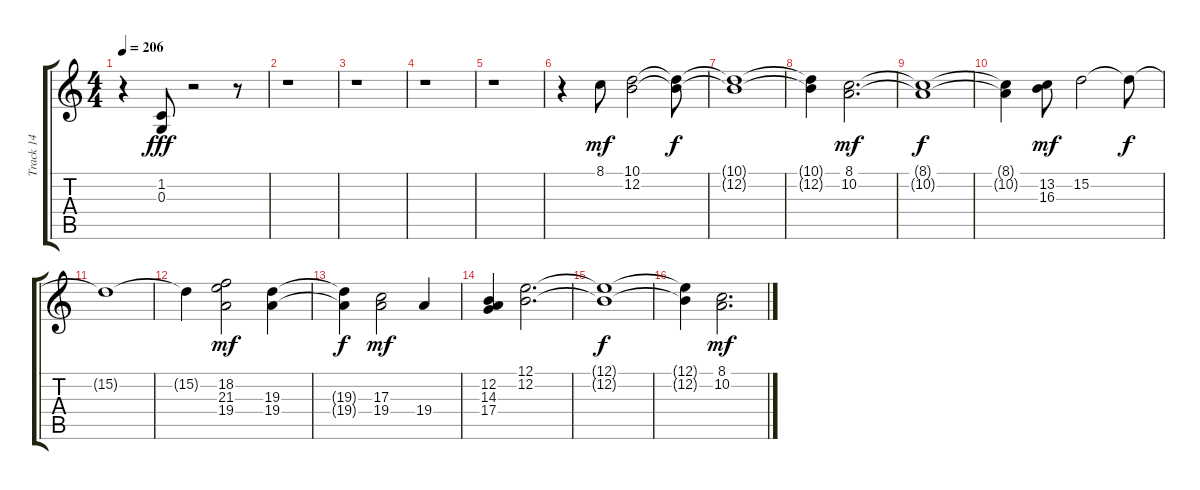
\track ("Track 14" "Track 14") {instrument churchorgan}
\staff {score tabs}
\tuning (E4 B3 G3 D3 A2 E2) {hide}
\ts (4 4)
\tempo 206
\clef g2
\ks c
r.4{dy fff} (1.2 0.3).8 r.2 r.8 |
r.1 |
r.1 |
r.1 |
r.1 |
r.4 8.1.8{dy mf} (10.1 12.2).2{instrument choiraahs} (10.1{t} 12.2{t}).8{dy f} |
(10.1{t} 12.2{t}).1 |
(10.1{t} 12.2{t}).4 (8.1 10.2).2{d dy mf} |
(8.1{t} 10.2{t}).1{dy f} |
(8.1{t} 10.2{t}).4 (13.2 16.3).8{dy mf} 15.2.2 15.2{t}.8{dy f} |
15.2{t}.1 |
15.2{t}.4 (18.2 21.3 19.4).2{dy mf} (19.3 19.4).4 |
(19.3{t} 19.4{t}).4{dy f} (17.3 19.4).2{dy mf} 19.4.4 |
(12.2 14.3 17.4).4 (12.1 12.2).2{d} |
(12.1{t} 12.2{t}).1{dy f} |
(12.1{t} 12.2{t}).4 (8.1 10.2).2{d dy mf}
